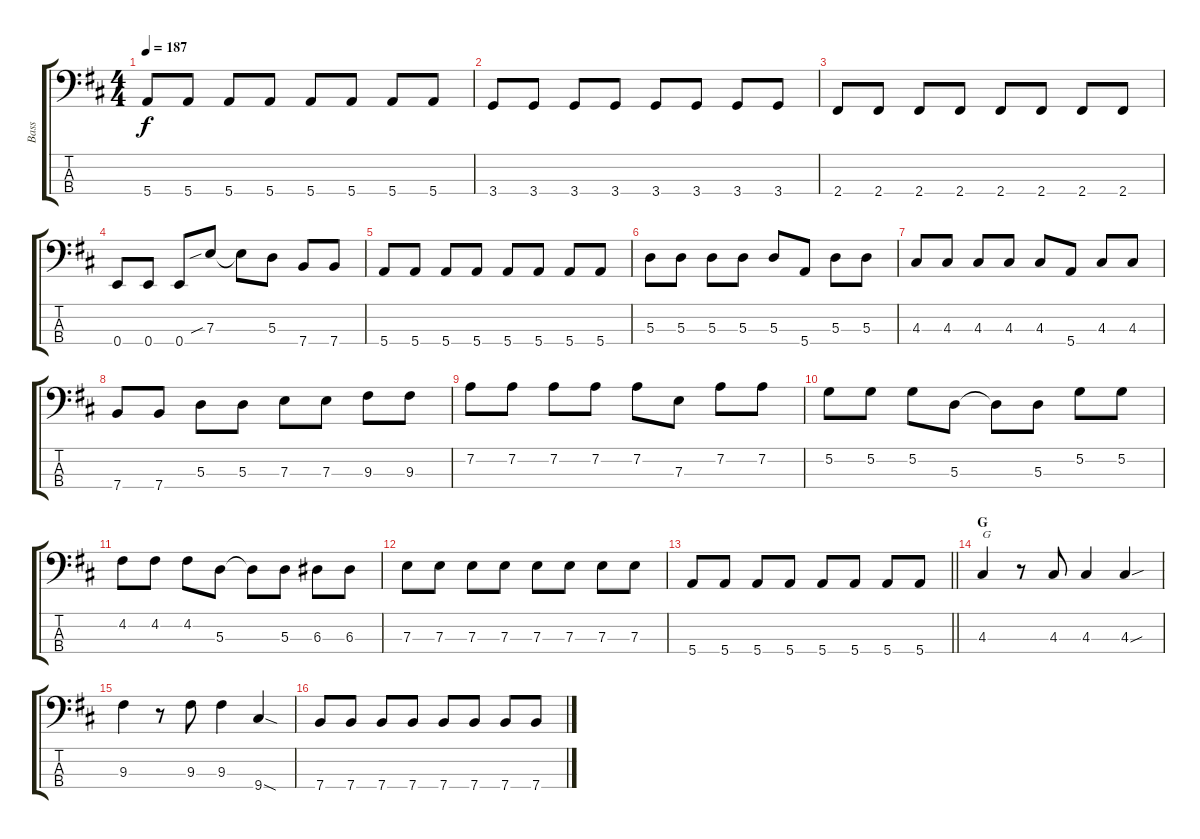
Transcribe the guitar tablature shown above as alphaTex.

\track ("Bass" "Bass") {instrument overdrivenguitar}
\staff {score tabs}
\tuning (G2 D2 A1 E1) {hide}
\ts (4 4)
\tempo 187
\clef f4
\ks d
5.4.8{dy f} 5.4.8 5.4.8 5.4.8 5.4.8 5.4.8 5.4.8 5.4.8 |
3.4.8 3.4.8 3.4.8 3.4.8 3.4.8 3.4.8 3.4.8 3.4.8 |
2.4.8 2.4.8 2.4.8 2.4.8 2.4.8 2.4.8 2.4.8 2.4.8 |
0.4.8 0.4.8 0.4.8 7.3{sib}.8 7.3{t}.8 5.3.8 7.4.8 7.4.8 |
5.4.8 5.4.8 5.4.8 5.4.8 5.4.8 5.4.8 5.4.8 5.4.8 |
5.3.8 5.3.8 5.3.8 5.3.8 5.3.8 5.4.8 5.3.8 5.3.8 |
4.3.8 4.3.8 4.3.8 4.3.8 4.3.8 5.4.8 4.3.8 4.3.8 |
7.4.8 7.4.8 5.3.8 5.3.8 7.3.8 7.3.8 9.3.8 9.3.8 |
7.2.8 7.2.8 7.2.8 7.2.8 7.2.8 7.3.8 7.2.8 7.2.8 |
5.2.8 5.2.8 5.2.8 5.3.8 5.3{t}.8 5.3.8 5.2.8 5.2.8 |
4.2.8 4.2.8 4.2.8 5.3.8 5.3{t}.8 5.3.8 6.3.8 6.3.8 |
7.3.8 7.3.8 7.3.8 7.3.8 7.3.8 7.3.8 7.3.8 7.3.8 |
\barLineRight lightlight
5.4.8 5.4.8 5.4.8 5.4.8 5.4.8 5.4.8 5.4.8 5.4.8 |
\section ("" "G")
4.3.4{txt "G"} r.8 4.3.8 4.3.4 4.3{sou}.4 |
9.3.4 r.8 9.3.8 9.3.4 9.4{sod}.4 |
7.4.8 7.4.8 7.4.8 7.4.8 7.4.8 7.4.8 7.4.8 7.4.8
